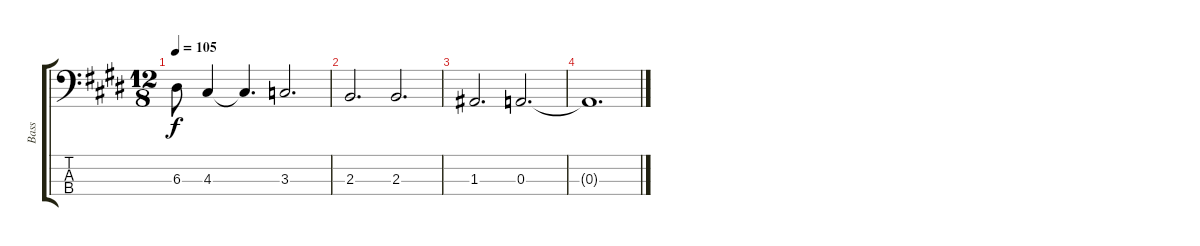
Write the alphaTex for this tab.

\track ("Bass" "Bass") {instrument electricbassfinger}
\staff {score tabs}
\tuning (G2 D2 A1 E1) {hide}
\ts (12 8)
\tempo 105
\clef f4
\ks c#minor
6.3{t}.8{dy f} 4.3.4 4.3{t}.4{d} 3.3.2{d} |
2.3.2{d} 2.3.2{d} |
1.3.2{d} 0.3.2{d} |
0.3{t}.1{d}
